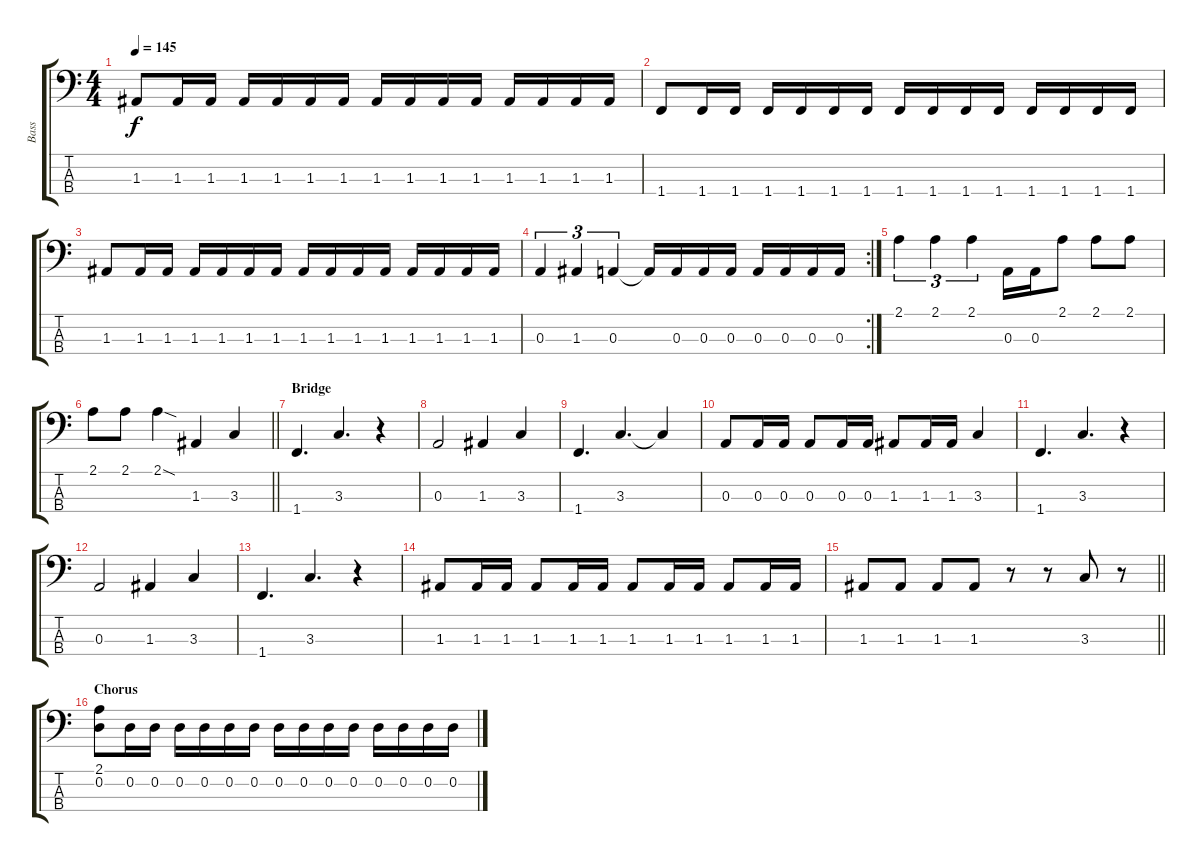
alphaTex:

\track ("Bass" "Bass") {instrument slapbass1}
\staff {score tabs}
\tuning (G2 D2 A1 E1) {hide}
\ts (4 4)
\tempo 145
\clef f4
\ks c
1.3.8{dy f} 1.3.16 1.3.16 1.3.16 1.3.16 1.3.16 1.3.16 1.3.16 1.3.16 1.3.16 1.3.16 1.3.16 1.3.16 1.3.16 1.3.16 |
1.4.8 1.4.16 1.4.16 1.4.16 1.4.16 1.4.16 1.4.16 1.4.16 1.4.16 1.4.16 1.4.16 1.4.16 1.4.16 1.4.16 1.4.16 |
1.3.8 1.3.16 1.3.16 1.3.16 1.3.16 1.3.16 1.3.16 1.3.16 1.3.16 1.3.16 1.3.16 1.3.16 1.3.16 1.3.16 1.3.16 |
\rc 2
0.3.4{tu (3 2)} 1.3.4{tu (3 2)} 0.3.4{tu (3 2)} 0.3{t}.16 0.3.16 0.3.16 0.3.16 0.3.16 0.3.16 0.3.16 0.3.16 |
2.1.4{tu (3 2)} 2.1.4{tu (3 2)} 2.1.4{tu (3 2)} 0.3.16 0.3.16 2.1.8 2.1.8 2.1.8 |
\barLineRight lightlight
2.1.8 2.1.8 2.1{sod}.4 1.3.4 3.3.4 |
\section ("" "Bridge")
1.4.4{d} 3.3.4{d} r.4 |
0.3.2 1.3.4 3.3.4 |
1.4.4{d} 3.3.4{d} 3.3{t}.4 |
0.3.8 0.3.16 0.3.16 0.3.8 0.3.16 0.3.16 1.3.8 1.3.16 1.3.16 3.3.4 |
1.4.4{d} 3.3.4{d} r.4 |
0.3.2 1.3.4 3.3.4 |
1.4.4{d} 3.3.4{d} r.4 |
1.3.8 1.3.16 1.3.16 1.3.8 1.3.16 1.3.16 1.3.8 1.3.16 1.3.16 1.3.8 1.3.16 1.3.16 |
\barLineRight lightlight
1.3.8 1.3.8 1.3.8 1.3.8 r.8 r.8 3.3.8 r.8 |
\section ("" "Chorus")
(2.1 0.2).8 0.2.16 0.2.16 0.2.16 0.2.16 0.2.16 0.2.16 0.2.16 0.2.16 0.2.16 0.2.16 0.2.16 0.2.16 0.2.16 0.2.16
